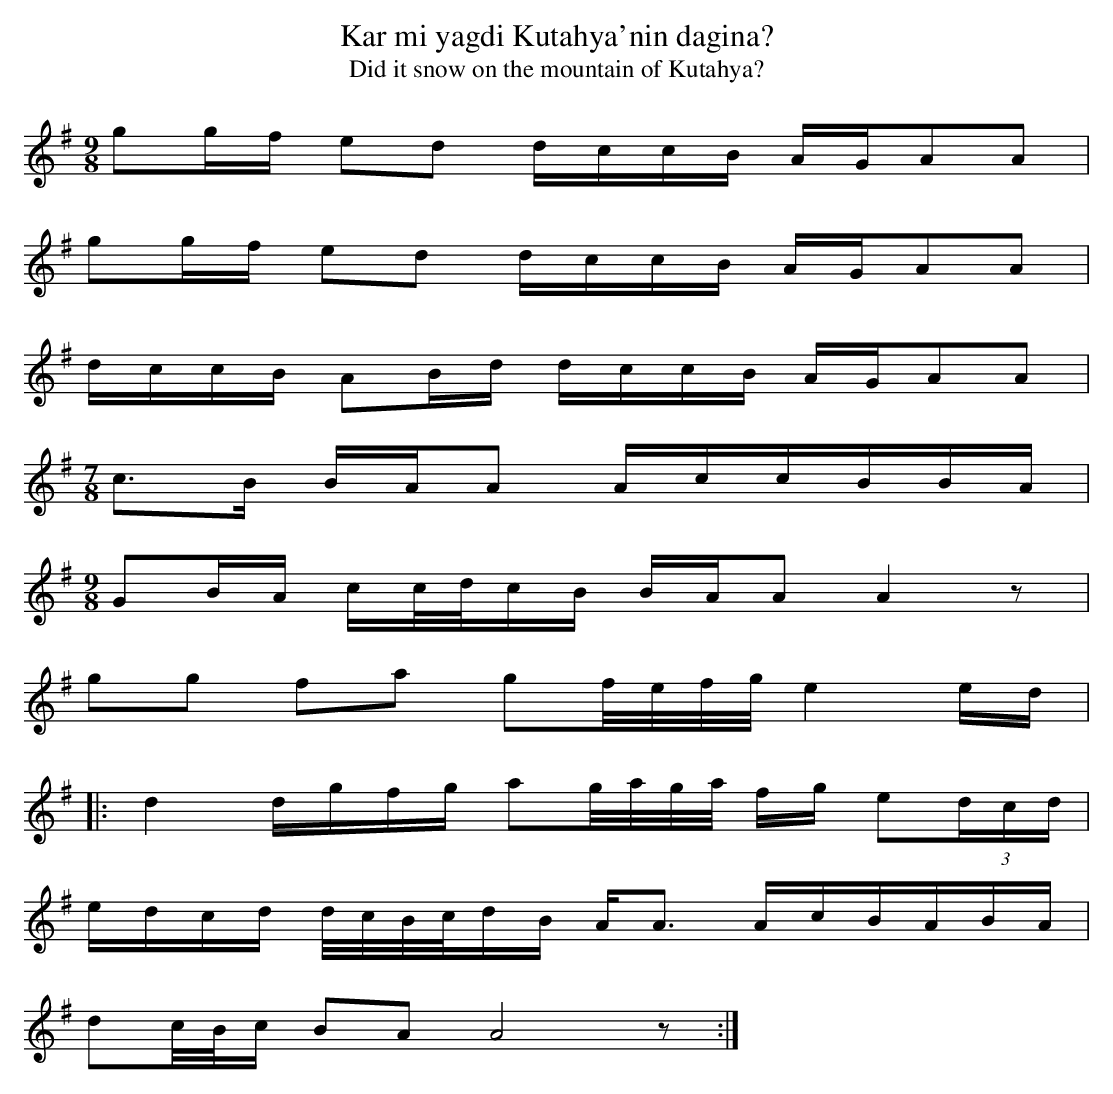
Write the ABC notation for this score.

X:1
T:Kar mi yagdi Kutahya'nin dagina?
T:Did it snow on the mountain of Kutahya?
M:9/8
L:1/16
K:ADor
g2gf e2d2 dccB AGA2A2|
g2gf e2d2 dccB AGA2A2|
dccB A2Bd dccB AGA2A2|
M:7/8
c3B  BAA2 AccBBA|
M:9/8
  G2BA    cc/d/cB    BAA2       A4     z2 |
  g2g2    f2a2       g2f/e/f/g/ e4     ed |
|:d4      dgfg       a2g/a/g/a/ fg e2(3dcd|
  edcd    d/c/B/c/dB AA3        AcBABA    |
  d2c/B/c B2A2       A8                z2:|
